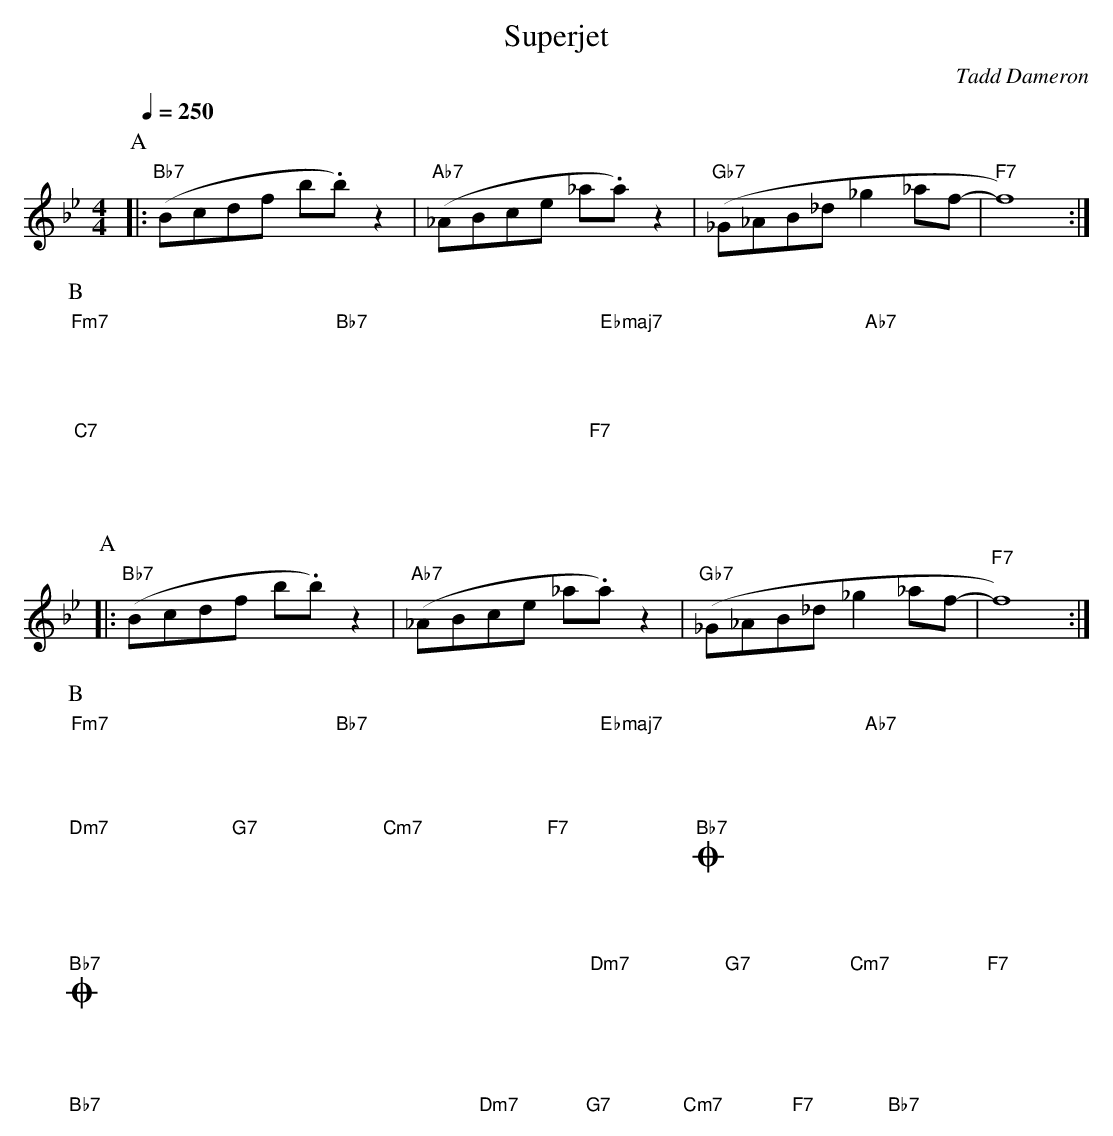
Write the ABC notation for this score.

X:1
T: Superjet
C:Tadd Dameron
M:4/4
L:1/8
Q:1/4=250
K:Bb
P: A
|: "Bb7"(Bcdf b.b)z2 | "Ab7"(_ABce _a.a) z2 | "Gb7"(_G_AB_d _g2_af- | "F7"f8) :|
P: B
"Fm7"x8 | "Bb7"x8 | "Ebmaj7"x8 | "Ab7"x8 |
"C7"x8 | x8 | "F7"x8 | x8 ||
P: A
|: "Bb7"(Bcdf b.b)z2 | "Ab7"(_ABce _a.a) z2 | "Gb7"(_G_AB_d _g2_af- | "F7"f8) :|
P: B
"Fm7"x8 | "Bb7"x8 | "Ebmaj7"x8 | "Ab7"x8 |
"Dm7"x4 "G7"x4 | "Cm7"x4 "F7"x4 | !coda!"Bb7"x8 | x8 ||
!coda!\
"Bb7"x4 x4 | x4 x4 | "Dm7"x4 "G7"x4 | "Cm7"x4 "F7"x4 |
"Bb7"x4 x4 | x4 x4 | "Dm7"x4 "G7"x4 | "Cm7"x4 "F7"x4 | "Bb7"x4 x4 |]
